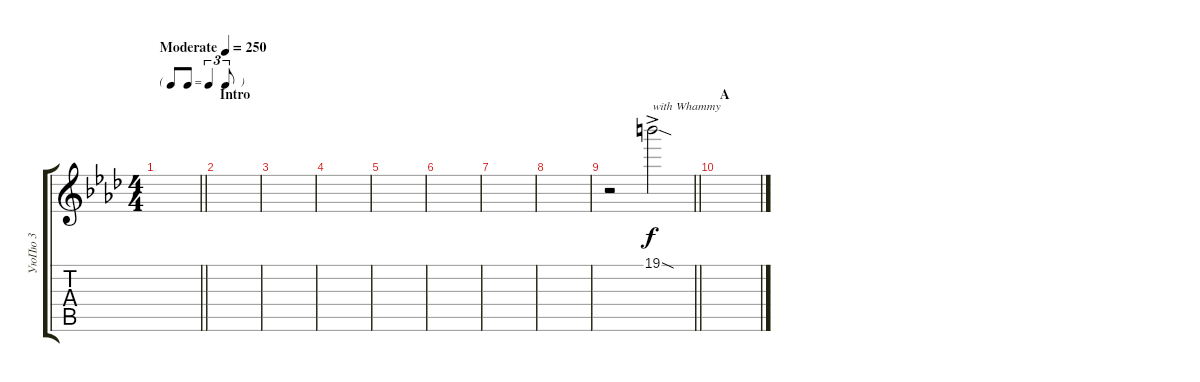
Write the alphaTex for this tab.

\track ("УюПю 3" "УюПю 3") {instrument overdrivenguitar}
\staff {score tabs}
\tuning (E4 B3 G3 D3 A2 E2) {hide}
\ts (4 4)
\tf triplet8th
\tempo (250 "Moderate")
\clef g2
\barLineRight lightlight
\ks ab
|
\section ("" "Intro")
|
|
|
|
|
|
|
\barLineRight lightlight
r.2 19.1{sod ac}.2{txt "with Whammy"} |
\section ("" "A")
